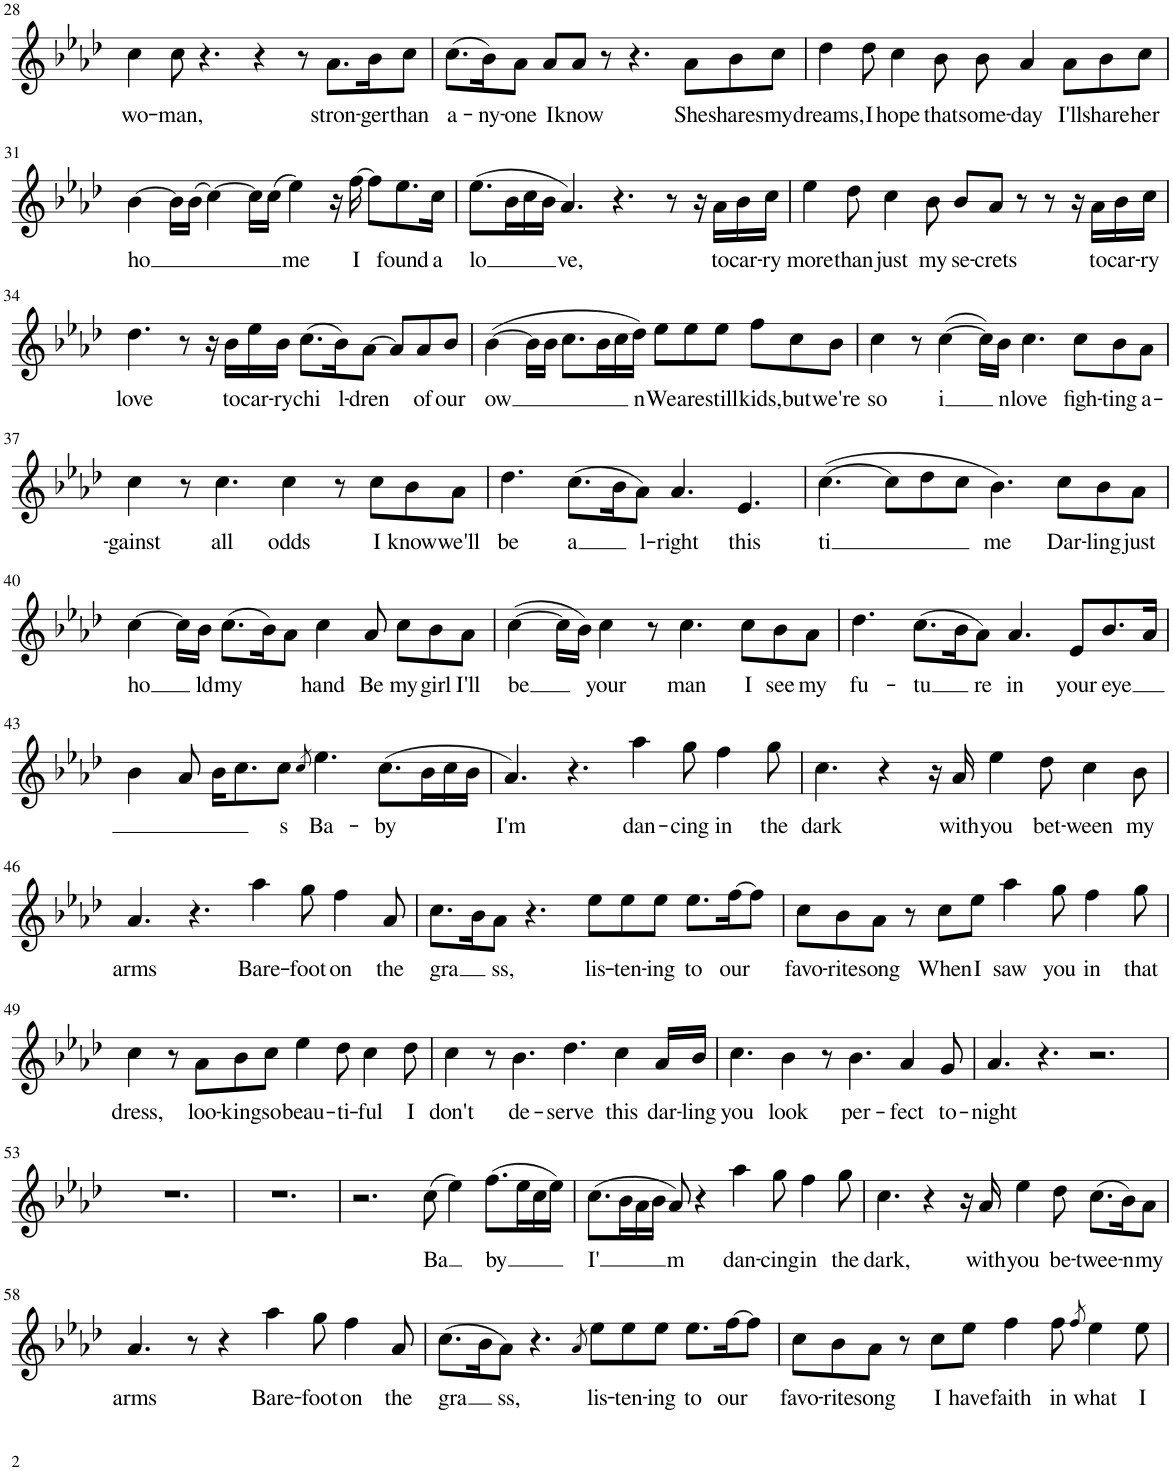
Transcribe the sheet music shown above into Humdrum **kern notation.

**kern	**text
*part1	*part1
*staff1	*staff1
*I"Flute	*
*I'Fl.	*
!!LO:PB:g=z
*clefG2	*
*k[b-e-a-d-]	*
*M12/8	*
=28	=28
!	!LO:LY:b
4cc\	wo-
!	!LO:LY:b
8cc\	-man,
4.r	.
4r	.
8r	.
!	!LO:LY:b
8.a-\L	stron-
!	!LO:LY:b
16b-\K	-ger
!	!LO:LY:b
8cc\J	than
=29	=29
!	!LO:LY:b
(8.cc\L	a-
!	!LO:LY:b
16b-\K)	-ny-
!	!LO:LY:b
8a-\J	-one
!	!LO:LY:b
8a-/L	I
!	!LO:LY:b
8a-/J	know
8r	.
4.r	.
!	!LO:LY:b
8a-\L	She
!	!LO:LY:b
8b-\	shares
!	!LO:LY:b
8cc\J	my
=30	=30
!	!LO:LY:b
4dd-\	dreams,
!	!LO:LY:b
8dd-\	I
!	!LO:LY:b
4cc\	hope
!	!LO:LY:b
8b-\	that
!	!LO:LY:b
8b-\	some-
!	!LO:LY:b
4a-/	-day
!	!LO:LY:b
8a-\L	I'll
!	!LO:LY:b
8b-\	share
!	!LO:LY:b
8cc\J	her
!!LO:LB:g=z
=31	=31
!	!LO:LY:b
[4b-\	ho
16b-\LL]	.
(16b-\JJ	.
[4cc\)	.
16cc\LL]	.
(16cc\JJ	.
!	!LO:LY:b
4ee-\)	me
16r	.
!	!LO:LY:b
[16ff\	I
8ff\L]	.
!	!LO:LY:b
8.ee-\	found
!	!LO:LY:b
16cc\Jk	a
=32	=32
!	!LO:LY:b
(8.ee-\L	lo
16b-\L	.
16cc\	.
16b-\JJ	.
!	!LO:LY:b
4.a-/)	ve,
4.r	.
8r	.
16r	.
!	!LO:LY:b
16a-\LL	to
!	!LO:LY:b
16b-\	car-
!	!LO:LY:b
16cc\JJ	-ry
=33	=33
!	!LO:LY:b
4ee-\	more
!	!LO:LY:b
8dd-\	than
!	!LO:LY:b
4cc\	just
!	!LO:LY:b
8b-\	my
!	!LO:LY:b
8b-/L	se-
!	!LO:LY:b
8a-/J	-crets
8r	.
8r	.
16r	.
!	!LO:LY:b
16a-\LL	to
!	!LO:LY:b
16b-\	car-
!	!LO:LY:b
16cc\JJ	-ry
!!LO:LB:g=z
=34	=34
!	!LO:LY:b
4.dd-\	love
8r	.
16r	.
!	!LO:LY:b
16b-\LL	to
!	!LO:LY:b
16ee-\	car-
!	!LO:LY:b
16b-\JJ	-ry
!	!LO:LY:b
(8.cc\L	-chi
!	!LO:LY:b
16b-\K)	l-
!	!LO:LY:b
[8a-\J	-dren
8a-/L]	.
!	!LO:LY:b
8a-/	of
!	!LO:LY:b
8b-/J	our
=35	=35
!	!LO:LY:b
([4b-\	ow
16b-\LL]	.
16b-\JJ	.
8.cc\L	.
16b-\L	.
16cc\	.
!	!LO:LY:b
16dd-\JJ)	n
!	!LO:LY:b
8ee-\L	We
!	!LO:LY:b
8ee-\	are
!	!LO:LY:b
8ee-\J	still
!	!LO:LY:b
8ff\L	kids,
!	!LO:LY:b
8cc\	but
!	!LO:LY:b
8b-\J	we're
=36	=36
!	!LO:LY:b
4cc\	so
8r	.
!	!LO:LY:b
([4cc\	-i
16cc\LL])	.
!	!LO:LY:b
16b-\JJ	n
!	!LO:LY:b
4.cc\	love
!	!LO:LY:b
8cc\L	figh-
!	!LO:LY:b
8b-\	-ting
!	!LO:LY:b
8a-\J	a-
!!LO:LB:g=z
=37	=37
!	!LO:LY:b
4cc\	-gainst
8r	.
!	!LO:LY:b
4.cc\	all
!	!LO:LY:b
4cc\	odds
8r	.
!	!LO:LY:b
8cc\L	I
!	!LO:LY:b
8b-\	know
!	!LO:LY:b
8a-\J	we'll
=38	=38
!	!LO:LY:b
4.dd-\	be
!	!LO:LY:b
(8.cc\L	a
16b-\K	.
!	!LO:LY:b
8a-\J)	l-
!	!LO:LY:b
4.a-/	-right
!	!LO:LY:b
4.e-/	this
=39	=39
!	!LO:LY:b
([4.cc\	-ti
8cc\L]	.
8dd-\	.
8cc\J	.
!	!LO:LY:b
4.b-\)	me
!	!LO:LY:b
8cc\L	Dar-
!	!LO:LY:b
8b-\	-ling
!	!LO:LY:b
8a-\J	just
!!LO:LB:g=z
=40	=40
!	!LO:LY:b
[4cc\	ho
16cc\LL]	.
!	!LO:LY:b
16b-\JJ	ld
!	!LO:LY:b
(8.cc\L	my
16b-\K)	.
8a-\J	.
!	!LO:LY:b
4cc\	hand
!	!LO:LY:b
8a-/	Be
!	!LO:LY:b
8cc\L	my
!	!LO:LY:b
8b-\	girl
!	!LO:LY:b
8a-\J	I'll
=41	=41
!	!LO:LY:b
([4cc\	be
16cc\LL]	.
16b-\JJ)	.
!	!LO:LY:b
4cc\	your
8r	.
!	!LO:LY:b
4.cc\	man
!	!LO:LY:b
8cc\L	I
!	!LO:LY:b
8b-\	see
!	!LO:LY:b
8a-\J	my
=42	=42
!	!LO:LY:b
4.dd-\	fu-
!	!LO:LY:b
(8.cc\L	-tu
16b-\K	.
!	!LO:LY:b
8a-\J)	re
!	!LO:LY:b
4.a-/	in
!	!LO:LY:b
8e-/L	your
!	!LO:LY:b
8.b-/	eye
16a-/Jk	.
!!LO:LB:g=z
=43	=43
4b-\	.
8a-/	.
16b-\KL	.
8.cc\	.
!	!LO:LY:b
8cc\J	s
8qcc/	.
!	!LO:LY:b
4.ee-\	Ba-
!	!LO:LY:b
(8.cc\L	-by
16b-\L	.
16cc\	.
16b-\JJ	.
=44	=44
!	!LO:LY:b
4.a-/)	I'm
4.r	.
!	!LO:LY:b
4aa-\	dan-
!	!LO:LY:b
8gg\	-cing
!	!LO:LY:b
4ff\	in
!	!LO:LY:b
8gg\	the
=45	=45
!	!LO:LY:b
4.cc\	dark
4r	.
16r	.
!	!LO:LY:b
16a-/	with
!	!LO:LY:b
4ee-\	you
!	!LO:LY:b
8dd-\	bet-
!	!LO:LY:b
4cc\	-ween
!	!LO:LY:b
8b-\	my
!!LO:LB:g=z
=46	=46
!	!LO:LY:b
4.a-/	arms
4.r	.
!	!LO:LY:b
4aa-\	Bare-
!	!LO:LY:b
8gg\	-foot
!	!LO:LY:b
4ff\	on
!	!LO:LY:b
8a-/	the
=47	=47
!	!LO:LY:b
8.cc\L	-gra
16b-\K	.
!	!LO:LY:b
8a-\J	ss,
4.r	.
!	!LO:LY:b
8ee-\L	lis-
!	!LO:LY:b
8ee-\	-ten-
!	!LO:LY:b
8ee-\J	-ing
!	!LO:LY:b
8.ee-\L	to
!	!LO:LY:b
[16ff\K	our
8ff\J]	.
=48	=48
!	!LO:LY:b
8cc\L	favo-
!	!LO:LY:b
8b-\	-rite
!	!LO:LY:b
8a-\J	song
8r	.
!	!LO:LY:b
8cc\L	When
!	!LO:LY:b
8ee-\J	I
!	!LO:LY:b
4aa-\	saw
!	!LO:LY:b
8gg\	you
!	!LO:LY:b
4ff\	in
!	!LO:LY:b
8gg\	that
!!LO:LB:g=z
=49	=49
!	!LO:LY:b
4cc\	dress,
8r	.
!	!LO:LY:b
8a-\L	loo-
!	!LO:LY:b
8b-\	-king
!	!LO:LY:b
8cc\J	so
!	!LO:LY:b
4ee-\	beau-
!	!LO:LY:b
8dd-\	-ti-
!	!LO:LY:b
4cc\	-ful
!	!LO:LY:b
8dd-\	I
=50	=50
!	!LO:LY:b
4cc\	don't
8r	.
!	!LO:LY:b
4.b-\	de-
!	!LO:LY:b
4.dd-\	-serve
!	!LO:LY:b
4cc\	this
!	!LO:LY:b
16a-/LL	dar-
!	!LO:LY:b
16b-/JJ	-ling
=51	=51
!	!LO:LY:b
4.cc\	you
!	!LO:LY:b
4b-\	look
8r	.
!	!LO:LY:b
4.b-\	per-
!	!LO:LY:b
4a-/	-fect
!	!LO:LY:b
8g/	to-
=52	=52
!	!LO:LY:b
4.a-/	-night
4.r	.
2.r	.
!!LO:LB:g=z
=53	=53
1.r	.
=54	=54
1.r	.
=55	=55
2.r	.
!	!LO:LY:b
(8cc\	Ba
4ee-\)	.
!	!LO:LY:b
(8.ff\L	by
16ee-\L	.
16cc\	.
16ee-\JJ)	.
=56	=56
!	!LO:LY:b
(8.cc\L	I'
16b-\L	.
16a-\	.
16b-\JJ	.
!	!LO:LY:b
8a-/)	m
4r	.
!	!LO:LY:b
4aa-\	dan-
!	!LO:LY:b
8gg\	-cing
!	!LO:LY:b
4ff\	in
!	!LO:LY:b
8gg\	the
=57	=57
!	!LO:LY:b
4.cc\	dark,
4r	.
16r	.
!	!LO:LY:b
16a-/	with
!	!LO:LY:b
4ee-\	you
!	!LO:LY:b
8dd-\	be-
!	!LO:LY:b
(8.cc\L	-twee-
!	!LO:LY:b
16b-\K)	-n
!	!LO:LY:b
8a-\J	my
!!LO:LB:g=z
=58	=58
!	!LO:LY:b
4.a-/	arms
8r	.
4r	.
!	!LO:LY:b
4aa-\	Bare-
!	!LO:LY:b
8gg\	-foot
!	!LO:LY:b
4ff\	on
!	!LO:LY:b
8a-/	the
=59	=59
!	!LO:LY:b
(8.cc\L	gra
16b-\K	.
!	!LO:LY:b
8a-\J)	ss,
4.r	.
8qa-/	.
!	!LO:LY:b
8ee-\L	lis-
!	!LO:LY:b
8ee-\	-ten-
!	!LO:LY:b
8ee-\J	-ing
!	!LO:LY:b
8.ee-\L	to
!	!LO:LY:b
[16ff\K	our
8ff\J]	.
=60	=60
!	!LO:LY:b
8cc\L	favo-
!	!LO:LY:b
8b-\	-rite
!	!LO:LY:b
8a-\J	song
8r	.
!	!LO:LY:b
8cc\L	I
!	!LO:LY:b
8ee-\J	have
!	!LO:LY:b
4ff\	faith
!	!LO:LY:b
8ff\	in
8qff/	.
!	!LO:LY:b
4ee-\	what
!	!LO:LY:b
8ee-\	I
=	=
*-	*-
